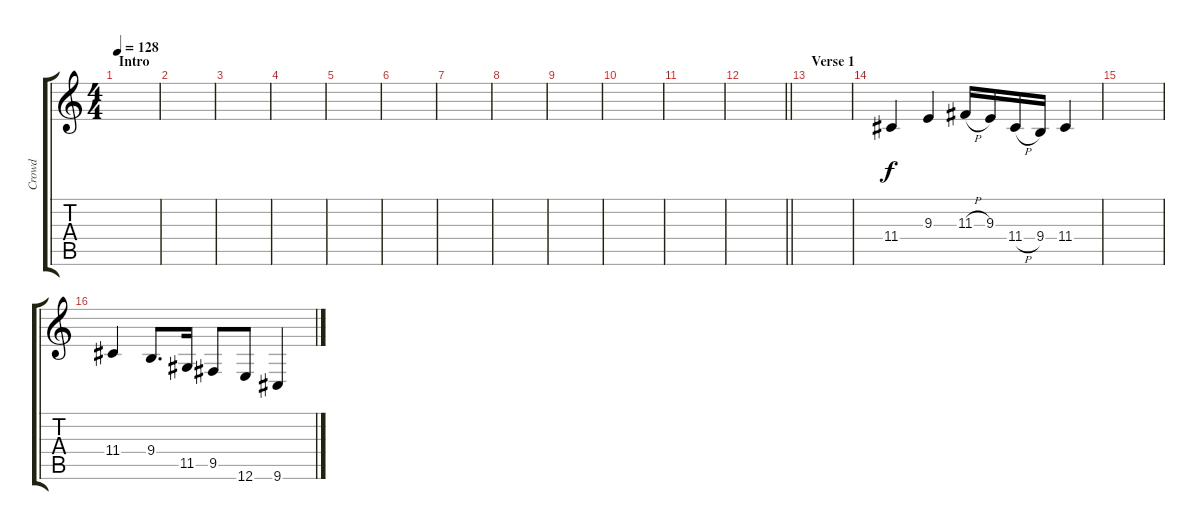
\track ("Crowd" "Crowd") {instrument choiraahs}
\staff {score tabs}
\tuning (E4 B3 G3 D3 A2 E2) {hide}
\ts (4 4)
\section ("" "Intro")
\tempo 128
\clef g2
\ks c
|
|
|
|
|
|
|
|
|
|
|
\barLineRight lightlight
|
\section ("" "Verse 1")
|
11.4.4 9.3.4 11.3{h}.16 9.3.16 11.4{h}.16 9.4.16 11.4.4 |
|
11.4.4 9.4.8{d} 11.5.16 9.5.8 12.6.8 9.6.4
